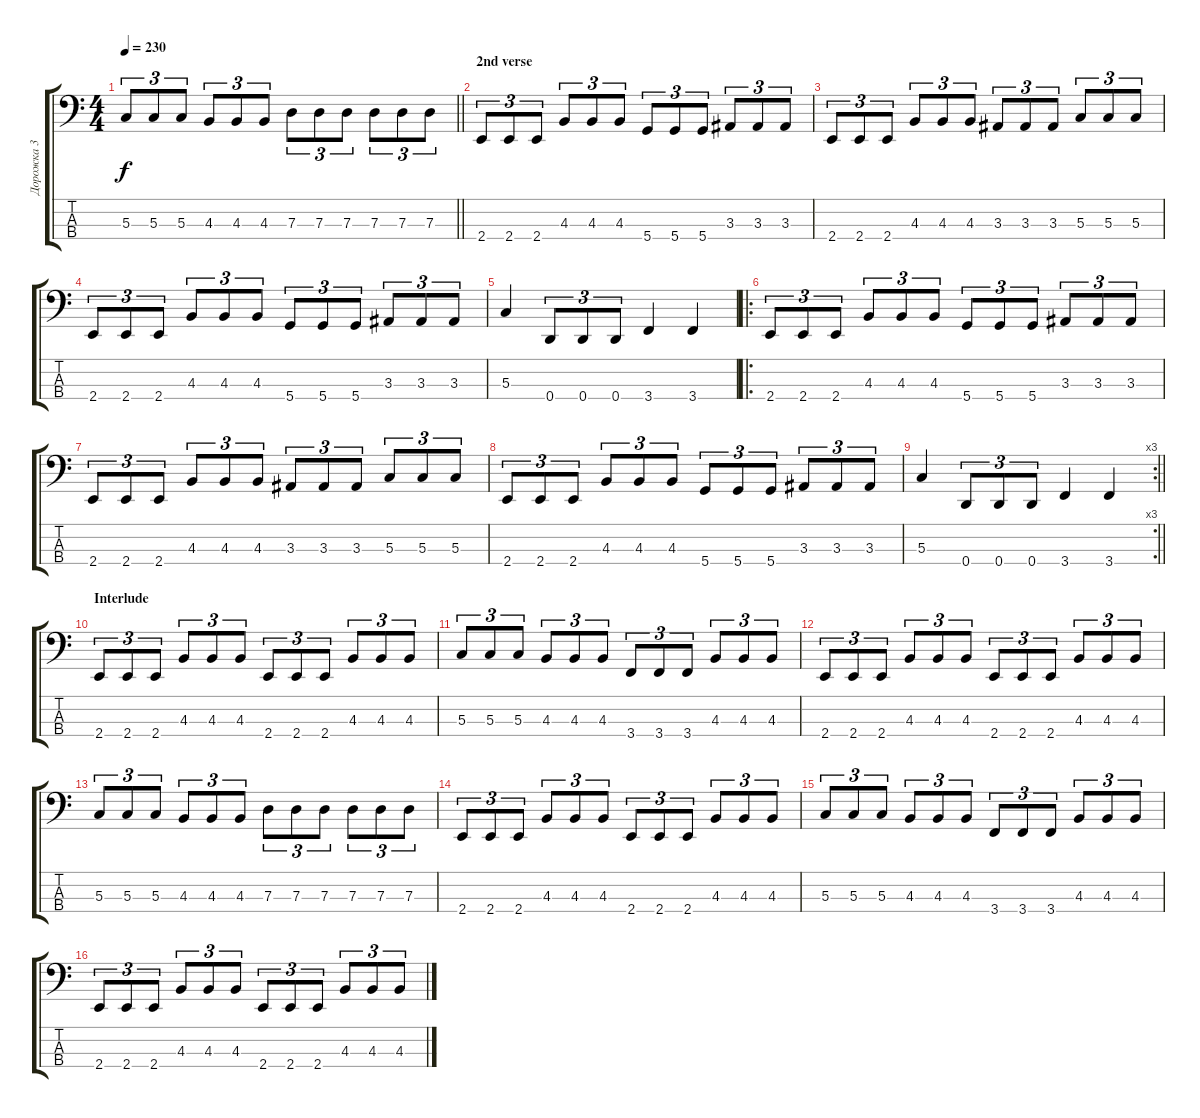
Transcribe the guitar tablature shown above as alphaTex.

\track ("Дорожка 3" "Дорожка 3") {instrument electricbasspick}
\staff {score tabs}
\tuning (F2 C2 G1 D1) {hide}
\ts (4 4)
\tempo 230
\clef f4
\barLineRight lightlight
\ks c
5.3.8{tu (3 2) dy f} 5.3.8{tu (3 2)} 5.3.8{tu (3 2)} 4.3.8{tu (3 2)} 4.3.8{tu (3 2)} 4.3.8{tu (3 2)} 7.3.8{tu (3 2)} 7.3.8{tu (3 2)} 7.3.8{tu (3 2)} 7.3.8{tu (3 2)} 7.3.8{tu (3 2)} 7.3.8{tu (3 2)} |
\section ("" "2nd verse")
2.4.8{tu (3 2)} 2.4.8{tu (3 2)} 2.4.8{tu (3 2)} 4.3.8{tu (3 2)} 4.3.8{tu (3 2)} 4.3.8{tu (3 2)} 5.4.8{tu (3 2)} 5.4.8{tu (3 2)} 5.4.8{tu (3 2)} 3.3.8{tu (3 2)} 3.3.8{tu (3 2)} 3.3.8{tu (3 2)} |
2.4.8{tu (3 2)} 2.4.8{tu (3 2)} 2.4.8{tu (3 2)} 4.3.8{tu (3 2)} 4.3.8{tu (3 2)} 4.3.8{tu (3 2)} 3.3.8{tu (3 2)} 3.3.8{tu (3 2)} 3.3.8{tu (3 2)} 5.3.8{tu (3 2)} 5.3.8{tu (3 2)} 5.3.8{tu (3 2)} |
2.4.8{tu (3 2)} 2.4.8{tu (3 2)} 2.4.8{tu (3 2)} 4.3.8{tu (3 2)} 4.3.8{tu (3 2)} 4.3.8{tu (3 2)} 5.4.8{tu (3 2)} 5.4.8{tu (3 2)} 5.4.8{tu (3 2)} 3.3.8{tu (3 2)} 3.3.8{tu (3 2)} 3.3.8{tu (3 2)} |
5.3.4 0.4.8{tu (3 2)} 0.4.8{tu (3 2)} 0.4.8{tu (3 2)} 3.4.4 3.4.4 |
\ro
2.4.8{tu (3 2)} 2.4.8{tu (3 2)} 2.4.8{tu (3 2)} 4.3.8{tu (3 2)} 4.3.8{tu (3 2)} 4.3.8{tu (3 2)} 5.4.8{tu (3 2)} 5.4.8{tu (3 2)} 5.4.8{tu (3 2)} 3.3.8{tu (3 2)} 3.3.8{tu (3 2)} 3.3.8{tu (3 2)} |
2.4.8{tu (3 2)} 2.4.8{tu (3 2)} 2.4.8{tu (3 2)} 4.3.8{tu (3 2)} 4.3.8{tu (3 2)} 4.3.8{tu (3 2)} 3.3.8{tu (3 2)} 3.3.8{tu (3 2)} 3.3.8{tu (3 2)} 5.3.8{tu (3 2)} 5.3.8{tu (3 2)} 5.3.8{tu (3 2)} |
2.4.8{tu (3 2)} 2.4.8{tu (3 2)} 2.4.8{tu (3 2)} 4.3.8{tu (3 2)} 4.3.8{tu (3 2)} 4.3.8{tu (3 2)} 5.4.8{tu (3 2)} 5.4.8{tu (3 2)} 5.4.8{tu (3 2)} 3.3.8{tu (3 2)} 3.3.8{tu (3 2)} 3.3.8{tu (3 2)} |
\rc 3
\barLineRight lightlight
5.3.4 0.4.8{tu (3 2)} 0.4.8{tu (3 2)} 0.4.8{tu (3 2)} 3.4.4 3.4.4 |
\section ("" "Interlude")
2.4.8{tu (3 2)} 2.4.8{tu (3 2)} 2.4.8{tu (3 2)} 4.3.8{tu (3 2)} 4.3.8{tu (3 2)} 4.3.8{tu (3 2)} 2.4.8{tu (3 2)} 2.4.8{tu (3 2)} 2.4.8{tu (3 2)} 4.3.8{tu (3 2)} 4.3.8{tu (3 2)} 4.3.8{tu (3 2)} |
5.3.8{tu (3 2)} 5.3.8{tu (3 2)} 5.3.8{tu (3 2)} 4.3.8{tu (3 2)} 4.3.8{tu (3 2)} 4.3.8{tu (3 2)} 3.4.8{tu (3 2)} 3.4.8{tu (3 2)} 3.4.8{tu (3 2)} 4.3.8{tu (3 2)} 4.3.8{tu (3 2)} 4.3.8{tu (3 2)} |
2.4.8{tu (3 2)} 2.4.8{tu (3 2)} 2.4.8{tu (3 2)} 4.3.8{tu (3 2)} 4.3.8{tu (3 2)} 4.3.8{tu (3 2)} 2.4.8{tu (3 2)} 2.4.8{tu (3 2)} 2.4.8{tu (3 2)} 4.3.8{tu (3 2)} 4.3.8{tu (3 2)} 4.3.8{tu (3 2)} |
5.3.8{tu (3 2)} 5.3.8{tu (3 2)} 5.3.8{tu (3 2)} 4.3.8{tu (3 2)} 4.3.8{tu (3 2)} 4.3.8{tu (3 2)} 7.3.8{tu (3 2)} 7.3.8{tu (3 2)} 7.3.8{tu (3 2)} 7.3.8{tu (3 2)} 7.3.8{tu (3 2)} 7.3.8{tu (3 2)} |
2.4.8{tu (3 2)} 2.4.8{tu (3 2)} 2.4.8{tu (3 2)} 4.3.8{tu (3 2)} 4.3.8{tu (3 2)} 4.3.8{tu (3 2)} 2.4.8{tu (3 2)} 2.4.8{tu (3 2)} 2.4.8{tu (3 2)} 4.3.8{tu (3 2)} 4.3.8{tu (3 2)} 4.3.8{tu (3 2)} |
5.3.8{tu (3 2)} 5.3.8{tu (3 2)} 5.3.8{tu (3 2)} 4.3.8{tu (3 2)} 4.3.8{tu (3 2)} 4.3.8{tu (3 2)} 3.4.8{tu (3 2)} 3.4.8{tu (3 2)} 3.4.8{tu (3 2)} 4.3.8{tu (3 2)} 4.3.8{tu (3 2)} 4.3.8{tu (3 2)} |
2.4.8{tu (3 2)} 2.4.8{tu (3 2)} 2.4.8{tu (3 2)} 4.3.8{tu (3 2)} 4.3.8{tu (3 2)} 4.3.8{tu (3 2)} 2.4.8{tu (3 2)} 2.4.8{tu (3 2)} 2.4.8{tu (3 2)} 4.3.8{tu (3 2)} 4.3.8{tu (3 2)} 4.3.8{tu (3 2)}
